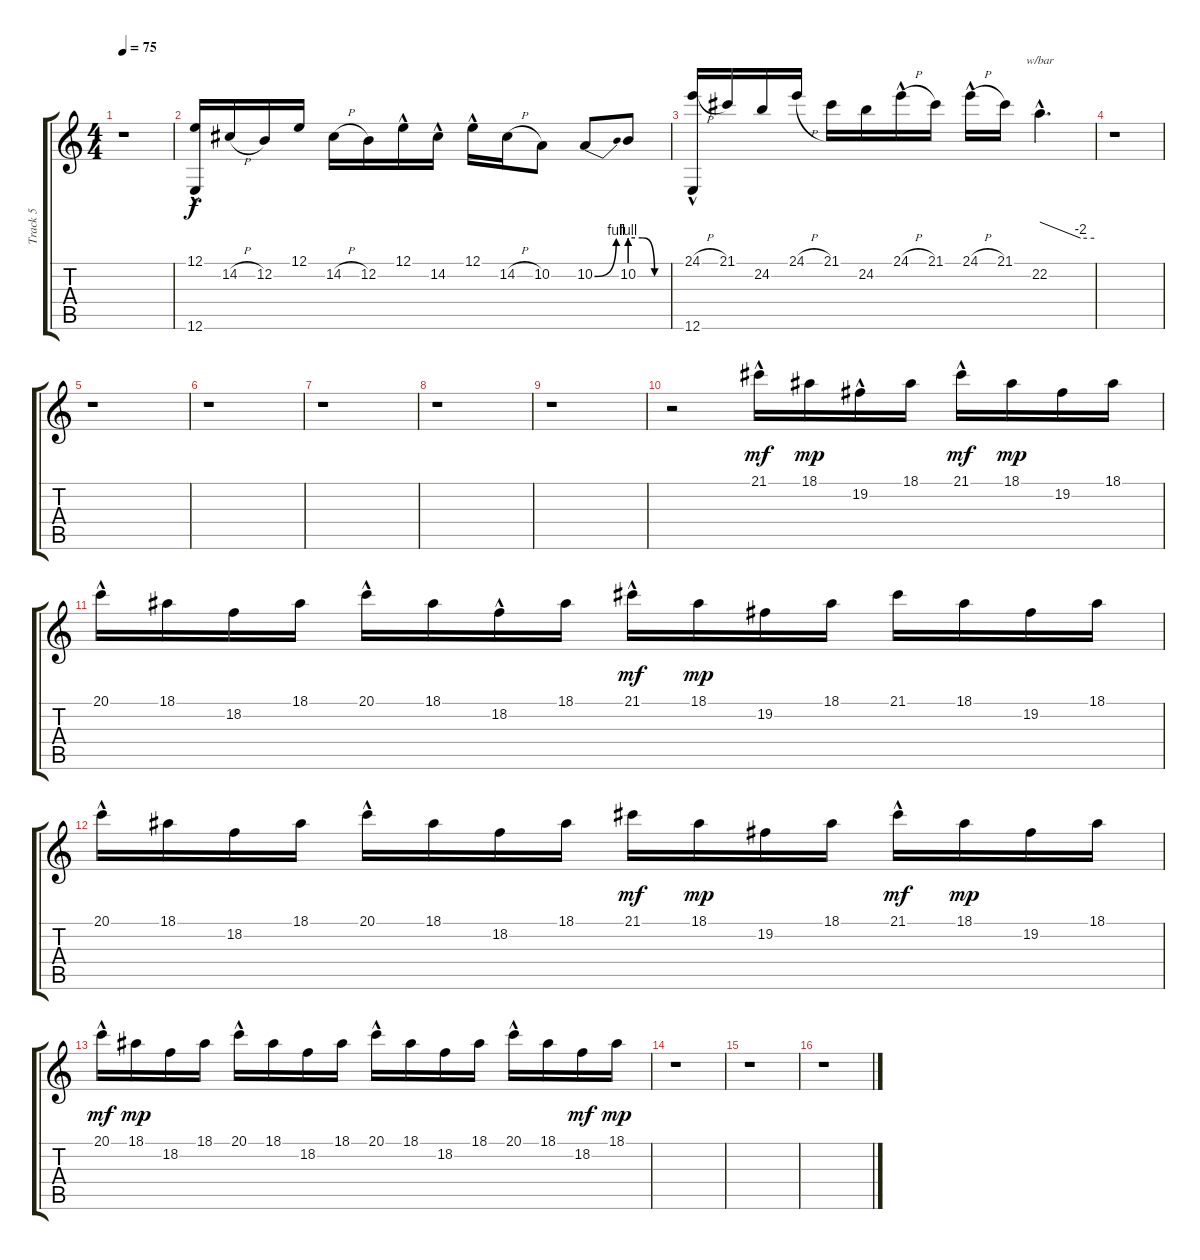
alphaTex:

\track ("Track 5" "Track 5") {instrument churchorgan}
\staff {score tabs}
\tuning (E4 B3 G3 D3 A2 E2) {hide}
\ts (4 4)
\tempo 75
\clef g2
\ks c
r.1{dy f instrument churchorgan} |
(12.1{hac} 12.6{hac}).16 14.2{h}.16 12.2.16 12.1.16 14.2{h}.16 12.2.16 12.1{hac}.16 14.2{hac}.16 12.1{hac}.16 14.2{h}.16 10.2.8 10.2{be (bend 0 0 60 4)}.8 10.2{be (custom 0 4 20 4 40 0 60 0)}.8 |
(24.1{h} 12.6{hac}).16 21.1.16 24.2.16 24.1{h}.16 21.1.16 24.2.16 24.1{h hac}.16 21.1.16 24.1{h hac}.16 21.1.16 22.2{hac}.4{d tbe (custom default 0 0 45 -8 60 -8)} |
r.1 |
r.1 |
r.1 |
r.1 |
r.1 |
r.1 |
r.2 21.1{hac}.16{dy mf} 18.1.16{dy mp} 19.2{hac}.16 18.1.16 21.1{hac}.16{dy mf} 18.1.16{dy mp} 19.2.16 18.1.16 |
20.1{hac}.16 18.1.16 18.2.16 18.1.16 20.1{hac}.16 18.1.16 18.2{hac}.16 18.1.16 21.1{hac}.16{dy mf} 18.1.16{dy mp} 19.2.16 18.1.16 21.1.16 18.1.16 19.2.16 18.1.16 |
20.1{hac}.16 18.1.16 18.2.16 18.1.16 20.1{hac}.16 18.1.16 18.2.16 18.1.16 21.1.16{dy mf} 18.1.16{dy mp} 19.2.16 18.1.16 21.1{hac}.16{dy mf} 18.1.16{dy mp} 19.2.16 18.1.16 |
20.1{hac}.16{dy mf} 18.1.16{dy mp} 18.2.16 18.1.16 20.1{hac}.16 18.1.16 18.2.16 18.1.16 20.1{hac}.16 18.1.16 18.2.16 18.1.16 20.1{hac}.16 18.1.16 18.2.16{dy mf} 18.1.16{dy mp} |
r.1 |
r.1 |
r.1
